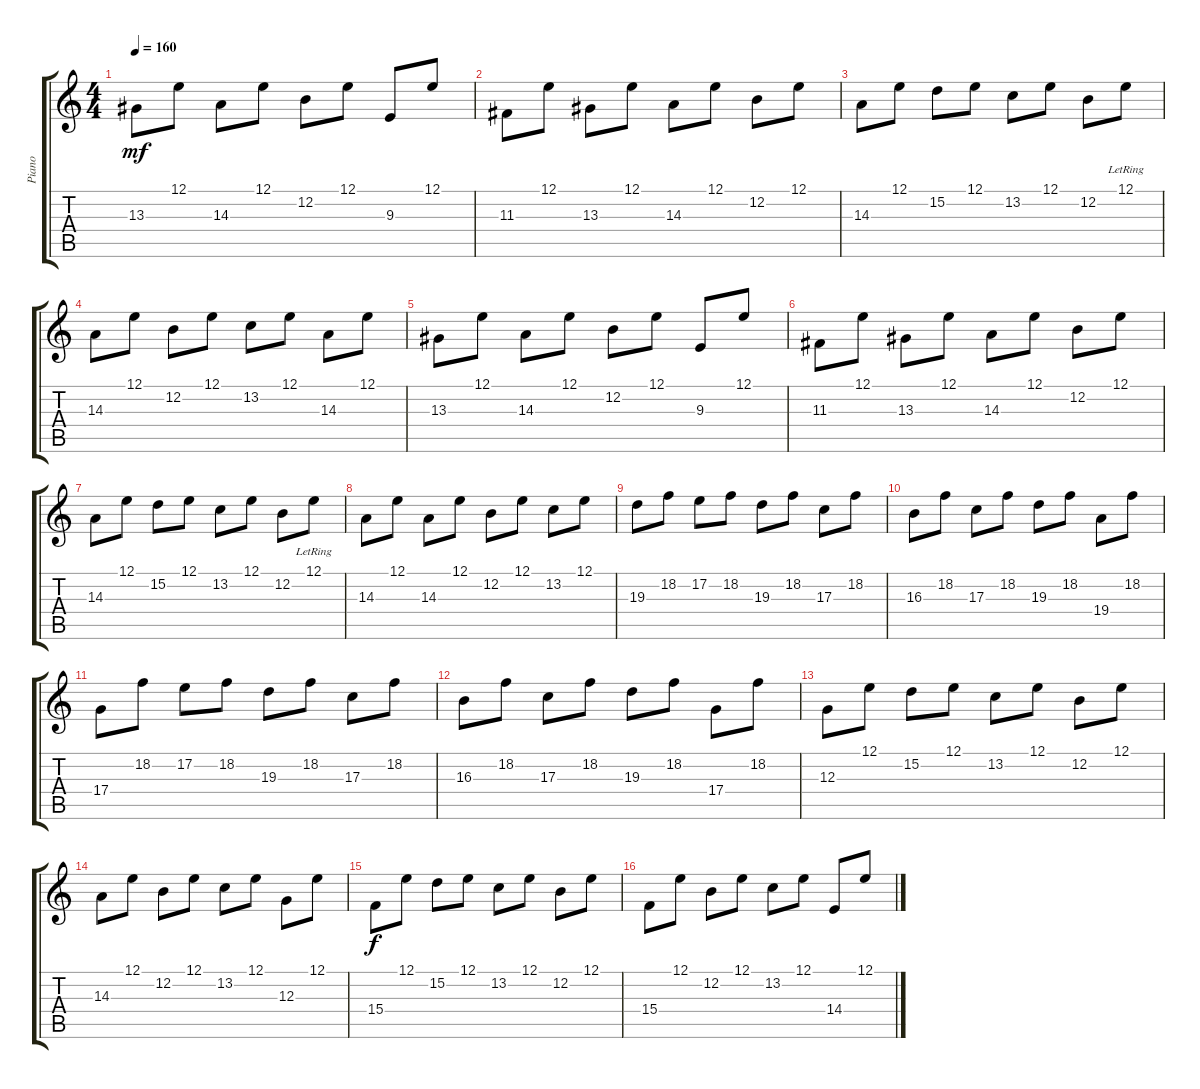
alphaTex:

\track ("Piano" "Piano") {instrument electricgrandpiano}
\staff {score tabs}
\tuning (E4 B3 G3 D3 A2 E2) {hide}
\ts (4 4)
\tempo 160
\clef g2
\ks c
13.3.8{dy mf} 12.1.8 14.3.8 12.1.8 12.2.8 12.1.8 9.3.8 12.1.8 |
11.3.8 12.1.8 13.3.8 12.1.8 14.3.8 12.1.8 12.2.8 12.1.8 |
14.3.8 12.1.8 15.2.8 12.1.8 13.2.8 12.1.8 12.2.8 12.1{lr}.8 |
14.3.8 12.1.8 12.2.8 12.1.8 13.2.8 12.1.8 14.3.8 12.1.8 |
13.3.8 12.1.8 14.3.8 12.1.8 12.2.8 12.1.8 9.3.8 12.1.8 |
11.3.8 12.1.8 13.3.8 12.1.8 14.3.8 12.1.8 12.2.8 12.1.8 |
14.3.8 12.1.8 15.2.8 12.1.8 13.2.8 12.1.8 12.2.8 12.1{lr}.8 |
14.3.8 12.1.8 14.3.8 12.1.8 12.2.8 12.1.8 13.2.8 12.1.8 |
19.3.8 18.2.8 17.2.8 18.2.8 19.3.8 18.2.8 17.3.8 18.2.8 |
16.3.8 18.2.8 17.3.8 18.2.8 19.3.8 18.2.8 19.4.8 18.2.8 |
17.4.8 18.2.8 17.2.8 18.2.8 19.3.8 18.2.8 17.3.8 18.2.8 |
16.3.8 18.2.8 17.3.8 18.2.8 19.3.8 18.2.8 17.4.8 18.2.8 |
12.3.8 12.1.8 15.2.8 12.1.8 13.2.8 12.1.8 12.2.8 12.1.8 |
14.3.8 12.1.8 12.2.8 12.1.8 13.2.8 12.1.8 12.3.8 12.1.8 |
15.4.8{dy f} 12.1.8 15.2.8 12.1.8 13.2.8 12.1.8 12.2.8 12.1.8 |
15.4.8 12.1.8 12.2.8 12.1.8 13.2.8 12.1.8 14.4.8 12.1.8
